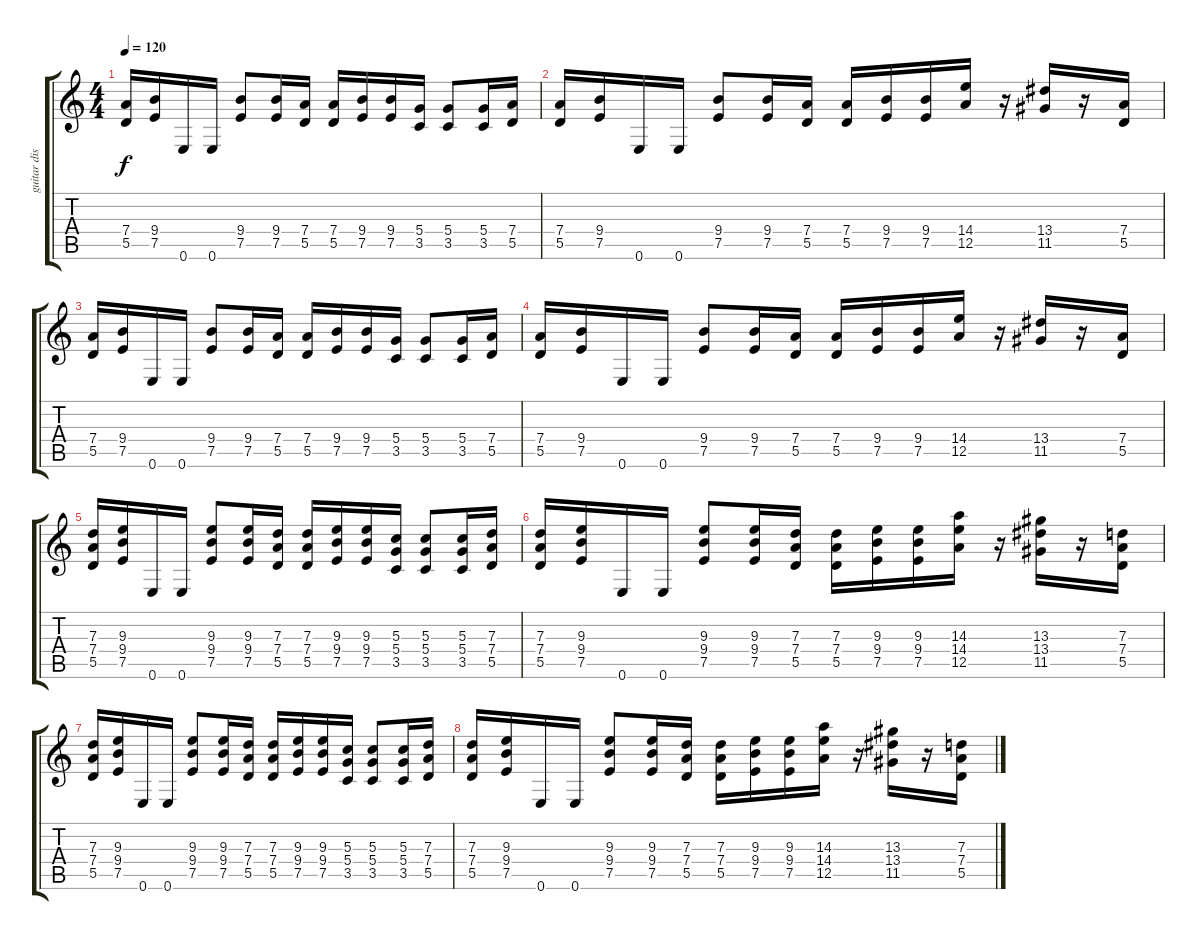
\track ("guitar disto" "guitar dis") {instrument distortionguitar}
\staff {score tabs}
\tuning (E4 B3 G3 D3 A2 E2) {hide}
\ts (4 4)
\tempo 120
\clef g2
\ks c
(7.4 5.5).16{dy f} (9.4 7.5).16 0.6.16 0.6.16 (9.4 7.5).8 (9.4 7.5).16 (7.4 5.5).16 (7.4 5.5).16 (9.4 7.5).16 (9.4 7.5).16 (5.4 3.5).16 (5.4 3.5).8 (5.4 3.5).16 (7.4 5.5).16 |
(7.4 5.5).16 (9.4 7.5).16 0.6.16 0.6.16 (9.4 7.5).8 (9.4 7.5).16 (7.4 5.5).16 (7.4 5.5).16 (9.4 7.5).16 (9.4 7.5).16 (14.4 12.5).16 r.16 (13.4 11.5).16 r.16 (7.4 5.5).16 |
(7.4 5.5).16 (9.4 7.5).16 0.6.16 0.6.16 (9.4 7.5).8 (9.4 7.5).16 (7.4 5.5).16 (7.4 5.5).16 (9.4 7.5).16 (9.4 7.5).16 (5.4 3.5).16 (5.4 3.5).8 (5.4 3.5).16 (7.4 5.5).16 |
(7.4 5.5).16 (9.4 7.5).16 0.6.16 0.6.16 (9.4 7.5).8 (9.4 7.5).16 (7.4 5.5).16 (7.4 5.5).16 (9.4 7.5).16 (9.4 7.5).16 (14.4 12.5).16 r.16 (13.4 11.5).16 r.16 (7.4 5.5).16 |
(7.3 7.4 5.5).16 (9.3 9.4 7.5).16 0.6.16 0.6.16 (9.3 9.4 7.5).8 (9.3 9.4 7.5).16 (7.3 7.4 5.5).16 (7.3 7.4 5.5).16 (9.3 9.4 7.5).16 (9.3 9.4 7.5).16 (5.3 5.4 3.5).16 (5.3 5.4 3.5).8 (5.3 5.4 3.5).16 (7.3 7.4 5.5).16 |
(7.3 7.4 5.5).16 (9.3 9.4 7.5).16 0.6.16 0.6.16 (9.3 9.4 7.5).8 (9.3 9.4 7.5).16 (7.3 7.4 5.5).16 (7.3 7.4 5.5).16 (9.3 9.4 7.5).16 (9.3 9.4 7.5).16 (14.3 14.4 12.5).16 r.16 (13.3 13.4 11.5).16 r.16 (7.3 7.4 5.5).16 |
(7.3 7.4 5.5).16 (9.3 9.4 7.5).16 0.6.16 0.6.16 (9.3 9.4 7.5).8 (9.3 9.4 7.5).16 (7.3 7.4 5.5).16 (7.3 7.4 5.5).16 (9.3 9.4 7.5).16 (9.3 9.4 7.5).16 (5.3 5.4 3.5).16 (5.3 5.4 3.5).8 (5.3 5.4 3.5).16 (7.3 7.4 5.5).16 |
(7.3 7.4 5.5).16 (9.3 9.4 7.5).16 0.6.16 0.6.16 (9.3 9.4 7.5).8 (9.3 9.4 7.5).16 (7.3 7.4 5.5).16 (7.3 7.4 5.5).16 (9.3 9.4 7.5).16 (9.3 9.4 7.5).16 (14.3 14.4 12.5).16 r.16 (13.3 13.4 11.5).16 r.16 (7.3 7.4 5.5).16
